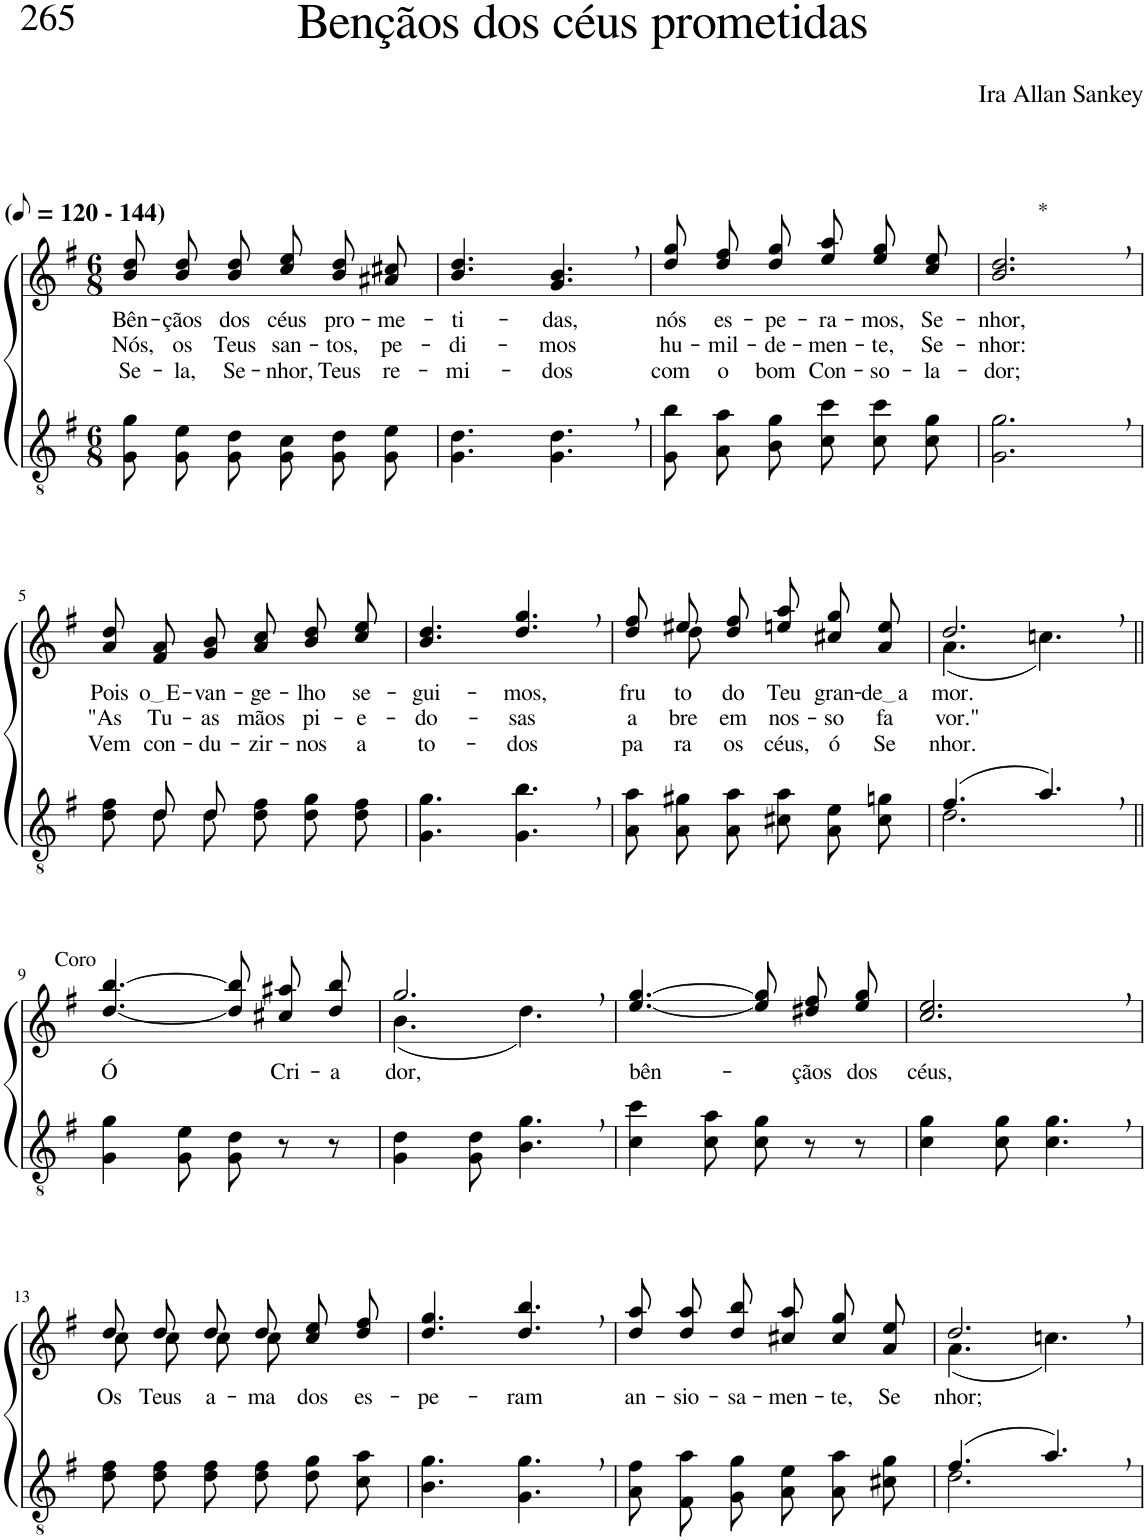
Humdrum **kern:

**kern	**kern	**text	**text	**text
*part2	*part1	*part1	*part1	*part1
*staff2	*staff1	*staff1	*staff1	*staff1
*I"Parte III e IV	*I"Parte I e II	*	*	*
*clefGv2	*clefG2	*	*	*
*Trd5c9	*Trd5c9	*	*	*
*k[f#]	*k[f#]	*	*	*
*M6/8	*M6/8	*	*	*
*MM60	*MM60	*	*	*
=1	=1	=1	=1	=1
!	!LO:TX:a:B:t=(	!	!	!
!	!LO:TX:a:B:t=- 144)	!	!	!
!	!	!LO:LY:b	!LO:LY:b	!LO:LY:b
8G\ 8g\L	8b\ 8dd\L	Bên-	Nós,	Se-
!	!	!LO:LY:b	!LO:LY:b	!LO:LY:b
8G\ 8e\	8b\ 8dd\	-çãos	os	-la,
!	!	!LO:LY:b	!LO:LY:b	!LO:LY:b
8G\ 8d\J	8b\ 8dd\J	dos	Teus	Se-
!	!	!LO:LY:b	!LO:LY:b	!LO:LY:b
8G\ 8c\L	8cc\ 8ee\L	céus	san-	-nhor,
!	!	!LO:LY:b	!LO:LY:b	!LO:LY:b
8G\ 8d\	8b\ 8dd\	pro-	-tos,	Teus
!	!	!LO:LY:b	!LO:LY:b	!LO:LY:b
8G\ 8e\J	8a#X\ 8cc#X\J	-me-	pe-	re-
=2	=2	=2	=2	=2
!	!	!LO:LY:b	!LO:LY:b	!LO:LY:b
4.G\ 4.d\	4.b/ 4.dd/	-ti-	-di-	-mi-
!	!	!LO:LY:b	!LO:LY:b	!LO:LY:b
4.G\, 4.d\,	4.g/, 4.b/,	-das,	-mos	-dos
=3	=3	=3	=3	=3
!	!	!LO:LY:b	!LO:LY:b	!LO:LY:b
8G\ 8b\L	8dd\ 8gg\L	nós	hu-	com
!	!	!LO:LY:b	!LO:LY:b	!LO:LY:b
8A\ 8a\	8dd\ 8ff#\	es-	-mil-	o
!	!	!LO:LY:b	!LO:LY:b	!LO:LY:b
8B\ 8g\J	8dd\ 8gg\J	-pe-	-de-	bom
!	!	!LO:LY:b	!LO:LY:b	!LO:LY:b
8c\ 8cc\L	8ee\ 8aa\L	-ra-	-men-	Con-
!	!	!LO:LY:b	!LO:LY:b	!LO:LY:b
8c\ 8cc\	8ee\ 8gg\	-mos,	-te,	-so-
!	!	!LO:LY:b	!LO:LY:b	!LO:LY:b
8c\ 8g\J	8cc\ 8ee\J	Se-	Se-	-la-
=4	=4	=4	=4	=4
!	!LO:TX:a:t=*	!	!	!
!	!	!LO:LY:b	!LO:LY:b	!LO:LY:b
2.G\, 2.g\,	2.b/, 2.dd/,	-nhor,	-nhor:	-dor;
!!LO:LB:g=z
=5	=5	=5	=5	=5
*^	*	*	*	*
!	!	!	!LO:LY:b	!LO:LY:b	!LO:LY:b
8d\ 8f#\L	8ryy	8a/ 8dd/L	Pois	"As	Vem
!	!	!	!LO:LY:b	!LO:LY:b	!LO:LY:b
8d\	8d/L	8f#/ 8a/	o E	Tu-	con-
!	!	!	!LO:LY:b	!LO:LY:b	!LO:LY:b
8d\J	8d/J	8g/ 8b/J	-van-	-as	-du-
!	!	!	!LO:LY:b	!LO:LY:b	!LO:LY:b
8d\ 8f#\L	4.ryy	8a\ 8cc\L	-ge-	mãos	-zir-
!	!	!	!LO:LY:b	!LO:LY:b	!LO:LY:b
8d\ 8g\	.	8b\ 8dd\	-lho	pi-	-nos
!	!	!	!LO:LY:b	!LO:LY:b	!LO:LY:b
8d\ 8f#\J	.	8cc\ 8ee\J	se-	-e-	a
*v	*v	*	*	*	*
=6	=6	=6	=6	=6
!	!	!LO:LY:b	!LO:LY:b	!LO:LY:b
4.G\ 4.g\	4.b/ 4.dd/	-gui-	-do-	to-
!	!	!LO:LY:b	!LO:LY:b	!LO:LY:b
4.G\, 4.b\,	4.dd/, 4.gg/,	-mos,	-sas	-dos
=7	=7	=7	=7	=7
!	!	!LO:LY:b	!LO:LY:b	!LO:LY:b
*	*^	*	*	*
8A\ 8a\L	8dd\ 8ff#\L	8ryy	fru-	a-	pa-
!	!	!	!LO:LY:b	!LO:LY:b	!LO:LY:b
8A\ 8g#X\	8ee#X\	8dd\	-to	-bre	-ra
!	!	!	!LO:LY:b	!LO:LY:b	!LO:LY:b
8A\ 8a\J	8dd\ 8ff#\J	2ryy	do	em	os
!	!	!	!LO:LY:b	!LO:LY:b	!LO:LY:b
8c#X\ 8a\L	8een\ 8aa\L	.	Teu	nos-	céus,
!	!	!	!LO:LY:b	!LO:LY:b	!LO:LY:b
8A\ 8e\	8cc#X\ 8gg\	.	gran-	-so	ó
!	!	!	!LO:LY:b	!LO:LY:b	!LO:LY:b
8c#\ 8gn\J	8a\ 8ee\J	.	de a	fa-	Se-
=8	=8	=8	=8	=8	=8
*^	*	*	*	*	*
!	!	!	!	!LO:LY:b	!LO:LY:b	!LO:LY:b
(4.f#/	2.d\	2.dd,/	(4.a\	-mor.	-vor."	-nhor.
4.a,/)	.	.	4.ccn\)	.	.	.
*v	*v	*	*	*	*	*
!!LO:LB:g=z
=9||	=9||	=9||	=9||	=9||	=9||
!	!LO:TX:a:t=Coro	!	!	!	!
!	!	!	!LO:LY:b	!	!
*	*v	*v	*	*	*
4G\ 4g\	[4.dd/ [4.bb/	Ó	.	.
8G\ 8e\	.	.	.	.
8G\ 8d\	8dd]\ 8bb]\L	.	.	.
!	!	!LO:LY:b	!	!
8r	8cc#X\ 8aa#X\	Cri-	.	.
!	!	!LO:LY:b	!	!
8r	8dd\ 8bb\J	-a-	.	.
=10	=10	=10	=10	=10
*	*^	*	*	*
!	!	!	!LO:LY:b	!	!
4G\ 4d\	2.gg,/	(4.b\	-dor,	.	.
8G\ 8d\	.	.	.	.	.
4.B\, 4.g\,	.	4.dd\)	.	.	.
=11	=11	=11	=11	=11	=11
!	!	!	!LO:LY:b	!	!
*	*v	*v	*	*	*
4c\ 4cc\	[4.ee/ [4.gg/	bên-	.	.
8c\ 8a\	.	.	.	.
8c\ 8g\	8ee]\ 8gg]\L	.	.	.
!	!	!LO:LY:b	!	!
8r	8dd#X\ 8ff#\	çãos	.	.
!	!	!LO:LY:b	!	!
8r	8ee\ 8gg\J	dos	.	.
=12	=12	=12	=12	=12
!	!	!LO:LY:b	!	!
4c\ 4g\	2.cc/, 2.ee/,	céus,	.	.
8c\ 8g\	.	.	.	.
4.c\, 4.g\,	.	.	.	.
!!LO:LB:g=z
=13	=13	=13	=13	=13
*	*^	*	*	*
!	!	!	!LO:LY:b	!	!
8d\ 8f#\L	8dd/L	8cc\	Os	.	.
!	!	!	!LO:LY:b	!	!
8d\ 8f#\	8dd/	8cc\L	Teus	.	.
!	!	!	!LO:LY:b	!	!
8d\ 8f#\J	8dd/J	8cc\	a-	.	.
!	!	!	!LO:LY:b	!	!
8d\ 8f#\L	8dd\L	8cc\J	-ma-	.	.
!	!	!	!LO:LY:b	!	!
8d\ 8g\	8cc\ 8ee\	4ryy	-dos	.	.
!	!	!	!LO:LY:b	!	!
8c\ 8a\J	8dd\ 8ff#\J	.	es-	.	.
*	*v	*v	*	*	*
=14	=14	=14	=14	=14
!	!	!LO:LY:b	!	!
4.B\ 4.g\	4.dd/ 4.gg/	-pe-	.	.
!	!	!LO:LY:b	!	!
4.G\, 4.g\,	4.dd/, 4.bb/,	-ram	.	.
=15	=15	=15	=15	=15
!	!	!LO:LY:b	!	!
8A\ 8f#\L	8dd\ 8aa\L	an-	.	.
!	!	!LO:LY:b	!	!
8F#\ 8a\	8dd\ 8aa\	-sio-	.	.
!	!	!LO:LY:b	!	!
8G\ 8g\J	8dd\ 8bb\J	-sa-	.	.
!	!	!LO:LY:b	!	!
8A\ 8e\L	8cc#X\ 8aa\L	-men-	.	.
!	!	!LO:LY:b	!	!
8A\ 8a\	8cc#\ 8gg\	-te,	.	.
!	!	!LO:LY:b	!	!
8c#X\ 8g\J	8a\ 8ee\J	Se-	.	.
=16	=16	=16	=16	=16
*^	*^	*	*	*
!	!	!	!	!LO:LY:b	!	!
(4.f#/	2.d\	2.dd,/	(4.a\	-nhor;	.	.
4.a,/)	.	.	4.ccn\)	.	.	.
*v	*v	*	*	*	*	*
*	*v	*v	*	*	*
=	=	=	=	=
*-	*-	*-	*-	*-
